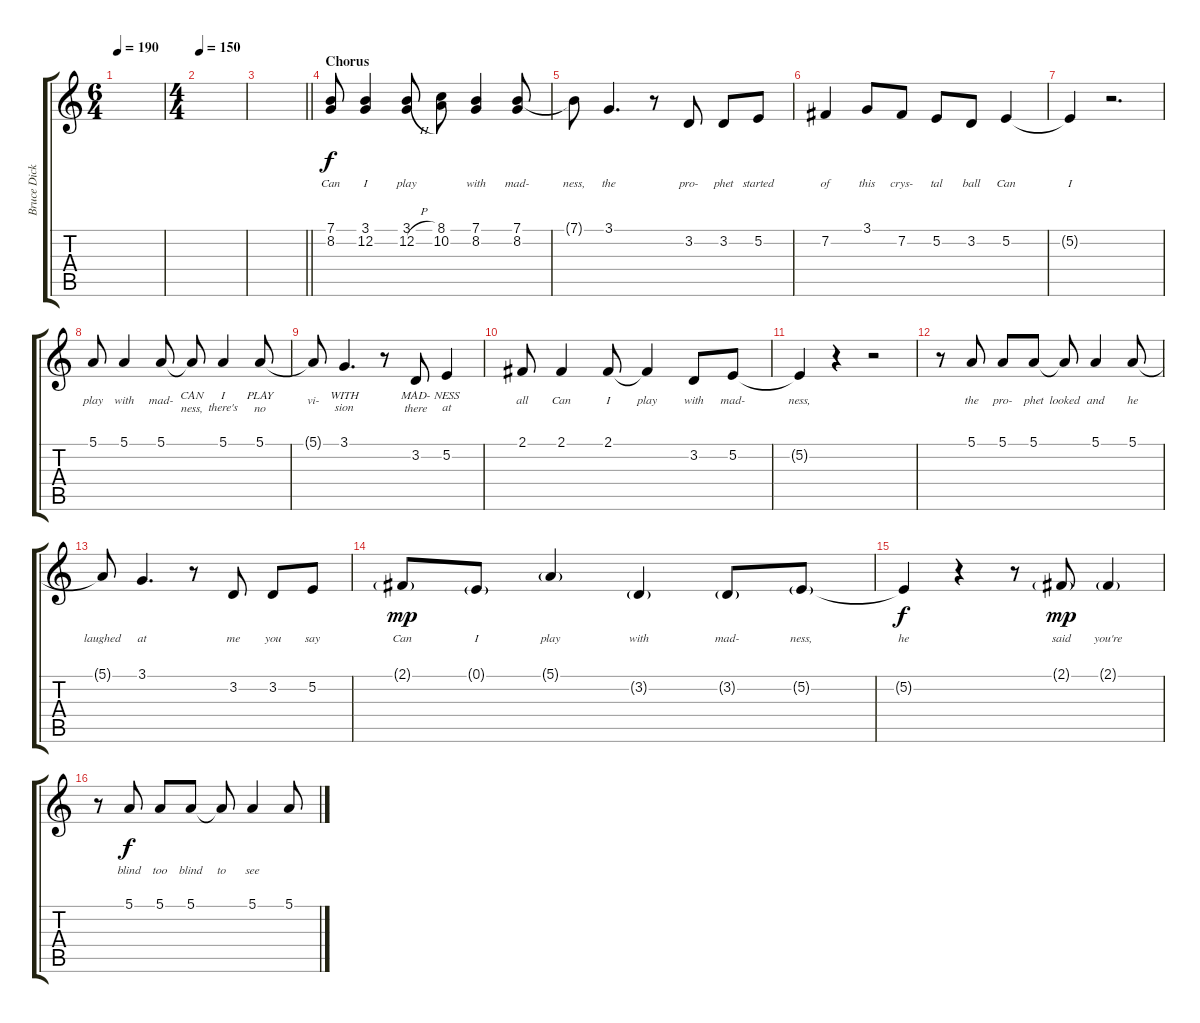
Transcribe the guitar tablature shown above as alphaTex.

\track ("Bruce Dickinson" "Bruce Dick") {instrument lead2sawtooth}
\staff {score tabs}
\tuning (E4 B3 G3 D3 A2 E2) {hide}
\ts (6 4)
\tempo 190
\clef g2
\ks c
|
\ts (4 4)
\tempo 150
|
\barLineRight lightlight
|
\section ("" "Chorus")
(7.1 8.2).8{lyrics (0 "") lyrics (1 "Can") lyrics (2 "") lyrics (3 "") lyrics (4 "")} (3.1 12.2).4{lyrics (0 "") lyrics (1 "I") lyrics (2 "") lyrics (3 "") lyrics (4 "")} (3.1{h} 12.2{h}).8{lyrics (0 "") lyrics (1 "play") lyrics (2 "") lyrics (3 "") lyrics (4 "")} (8.1 10.2).8{lyrics (0 "") lyrics (1 "") lyrics (2 "") lyrics (3 "") lyrics (4 "")} (7.1 8.2).4{lyrics (0 "") lyrics (1 "with") lyrics (2 "") lyrics (3 "") lyrics (4 "")} (7.1 8.2).8{lyrics (0 "") lyrics (1 "mad-") lyrics (2 "") lyrics (3 "") lyrics (4 "")} |
7.1{t}.8{lyrics (0 "") lyrics (1 "ness,") lyrics (2 "") lyrics (3 "") lyrics (4 "")} 3.1.4{d lyrics (0 "") lyrics (1 "the") lyrics (2 "") lyrics (3 "") lyrics (4 "")} r.8 3.2.8{lyrics (0 "") lyrics (1 "pro-") lyrics (2 "") lyrics (3 "") lyrics (4 "")} 3.2.8{lyrics (0 "") lyrics (1 "phet") lyrics (2 "") lyrics (3 "") lyrics (4 "")} 5.2.8{lyrics (0 "") lyrics (1 "started") lyrics (2 "") lyrics (3 "") lyrics (4 "")} |
7.2.4{lyrics (0 "") lyrics (1 "of") lyrics (2 "") lyrics (3 "") lyrics (4 "")} 3.1.8{lyrics (0 "") lyrics (1 "this") lyrics (2 "") lyrics (3 "") lyrics (4 "")} 7.2.8{lyrics (0 "") lyrics (1 "crys-") lyrics (2 "") lyrics (3 "") lyrics (4 "")} 5.2.8{lyrics (0 "") lyrics (1 "tal") lyrics (2 "") lyrics (3 "") lyrics (4 "")} 3.2.8{lyrics (0 "") lyrics (1 "ball") lyrics (2 "") lyrics (3 "") lyrics (4 "")} 5.2.4{lyrics (0 "") lyrics (1 "Can") lyrics (2 "") lyrics (3 "") lyrics (4 "")} |
5.2{t}.4{lyrics (0 "") lyrics (1 "I") lyrics (2 "") lyrics (3 "") lyrics (4 "")} r.2{d} |
5.1.8{lyrics (0 "") lyrics (1 "play") lyrics (2 "") lyrics (3 "") lyrics (4 "")} 5.1.4{lyrics (0 "") lyrics (1 "with") lyrics (2 "") lyrics (3 "") lyrics (4 "")} 5.1.8{lyrics (0 "") lyrics (1 "mad-") lyrics (2 "") lyrics (3 "") lyrics (4 "")} 5.1{t}.8{lyrics (0 "CAN") lyrics (1 "ness,") lyrics (2 "") lyrics (3 "") lyrics (4 "")} 5.1.4{lyrics (0 "I") lyrics (1 "there's") lyrics (2 "") lyrics (3 "") lyrics (4 "")} 5.1.8{lyrics (0 "PLAY") lyrics (1 "no") lyrics (2 "") lyrics (3 "") lyrics (4 "")} |
5.1{t}.8{lyrics (0 "") lyrics (1 "vi-") lyrics (2 "") lyrics (3 "") lyrics (4 "")} 3.1.4{d lyrics (0 "WITH") lyrics (1 "sion") lyrics (2 "") lyrics (3 "") lyrics (4 "")} r.8 3.2.8{lyrics (0 "MAD-") lyrics (1 "there") lyrics (2 "") lyrics (3 "") lyrics (4 "")} 5.2.4{lyrics (0 "NESS") lyrics (1 "at") lyrics (2 "") lyrics (3 "") lyrics (4 "")} |
2.1.8{lyrics (0 "") lyrics (1 "all") lyrics (2 "") lyrics (3 "") lyrics (4 "")} 2.1.4{lyrics (0 "") lyrics (1 "Can") lyrics (2 "") lyrics (3 "") lyrics (4 "")} 2.1.8{lyrics (0 "") lyrics (1 "I") lyrics (2 "") lyrics (3 "") lyrics (4 "")} 2.1{t}.4{lyrics (0 "") lyrics (1 "play") lyrics (2 "") lyrics (3 "") lyrics (4 "")} 3.2.8{lyrics (0 "") lyrics (1 "with") lyrics (2 "") lyrics (3 "") lyrics (4 "")} 5.2.8{lyrics (0 "") lyrics (1 "mad-") lyrics (2 "") lyrics (3 "") lyrics (4 "")} |
5.2{t}.4{lyrics (0 "") lyrics (1 "ness,") lyrics (2 "") lyrics (3 "") lyrics (4 "")} r.4 r.2 |
r.8 5.1.8{lyrics (0 "") lyrics (1 "the") lyrics (2 "") lyrics (3 "") lyrics (4 "")} 5.1.8{lyrics (0 "") lyrics (1 "pro-") lyrics (2 "") lyrics (3 "") lyrics (4 "")} 5.1.8{lyrics (0 "") lyrics (1 "phet") lyrics (2 "") lyrics (3 "") lyrics (4 "")} 5.1{t}.8{lyrics (0 "") lyrics (1 "looked") lyrics (2 "") lyrics (3 "") lyrics (4 "")} 5.1.4{lyrics (0 "") lyrics (1 "and") lyrics (2 "") lyrics (3 "") lyrics (4 "")} 5.1.8{lyrics (0 "") lyrics (1 "he") lyrics (2 "") lyrics (3 "") lyrics (4 "")} |
5.1{t}.8{lyrics (0 "") lyrics (1 "laughed") lyrics (2 "") lyrics (3 "") lyrics (4 "")} 3.1.4{d lyrics (0 "") lyrics (1 "at") lyrics (2 "") lyrics (3 "") lyrics (4 "")} r.8 3.2.8{lyrics (0 "") lyrics (1 "me") lyrics (2 "") lyrics (3 "") lyrics (4 "")} 3.2.8{lyrics (0 "") lyrics (1 "you") lyrics (2 "") lyrics (3 "") lyrics (4 "")} 5.2.8{lyrics (0 "") lyrics (1 "say") lyrics (2 "") lyrics (3 "") lyrics (4 "")} |
2.1{g}.8{lyrics (0 "") lyrics (1 "Can") lyrics (2 "") lyrics (3 "") lyrics (4 "") dy mp} 0.1{g}.8{lyrics (0 "") lyrics (1 "I") lyrics (2 "") lyrics (3 "") lyrics (4 "")} 5.1{g}.4{lyrics (0 "") lyrics (1 "play") lyrics (2 "") lyrics (3 "") lyrics (4 "")} 3.2{g}.4{lyrics (0 "") lyrics (1 "with") lyrics (2 "") lyrics (3 "") lyrics (4 "")} 3.2{g}.8{lyrics (0 "") lyrics (1 "mad-") lyrics (2 "") lyrics (3 "") lyrics (4 "")} 5.2{g}.8{lyrics (0 "") lyrics (1 "ness,") lyrics (2 "") lyrics (3 "") lyrics (4 "")} |
5.2{t}.4{lyrics (0 "") lyrics (1 "he") lyrics (2 "") lyrics (3 "") lyrics (4 "") dy f} r.4 r.8 2.1{g}.8{lyrics (0 "") lyrics (1 "said") lyrics (2 "") lyrics (3 "") lyrics (4 "") dy mp} 2.1{g}.4{lyrics (0 "") lyrics (1 "you're") lyrics (2 "") lyrics (3 "") lyrics (4 "")} |
r.8 5.1.8{lyrics (0 "") lyrics (1 "blind") lyrics (2 "") lyrics (3 "") lyrics (4 "") dy f} 5.1.8{lyrics (0 "") lyrics (1 "too") lyrics (2 "") lyrics (3 "") lyrics (4 "")} 5.1.8{lyrics (0 "") lyrics (1 "blind") lyrics (2 "") lyrics (3 "") lyrics (4 "")} 5.1{t}.8{lyrics (0 "") lyrics (1 "to") lyrics (2 "") lyrics (3 "") lyrics (4 "")} 5.1.4{lyrics (0 "") lyrics (1 "see") lyrics (2 "") lyrics (3 "") lyrics (4 "")} 5.1.8
